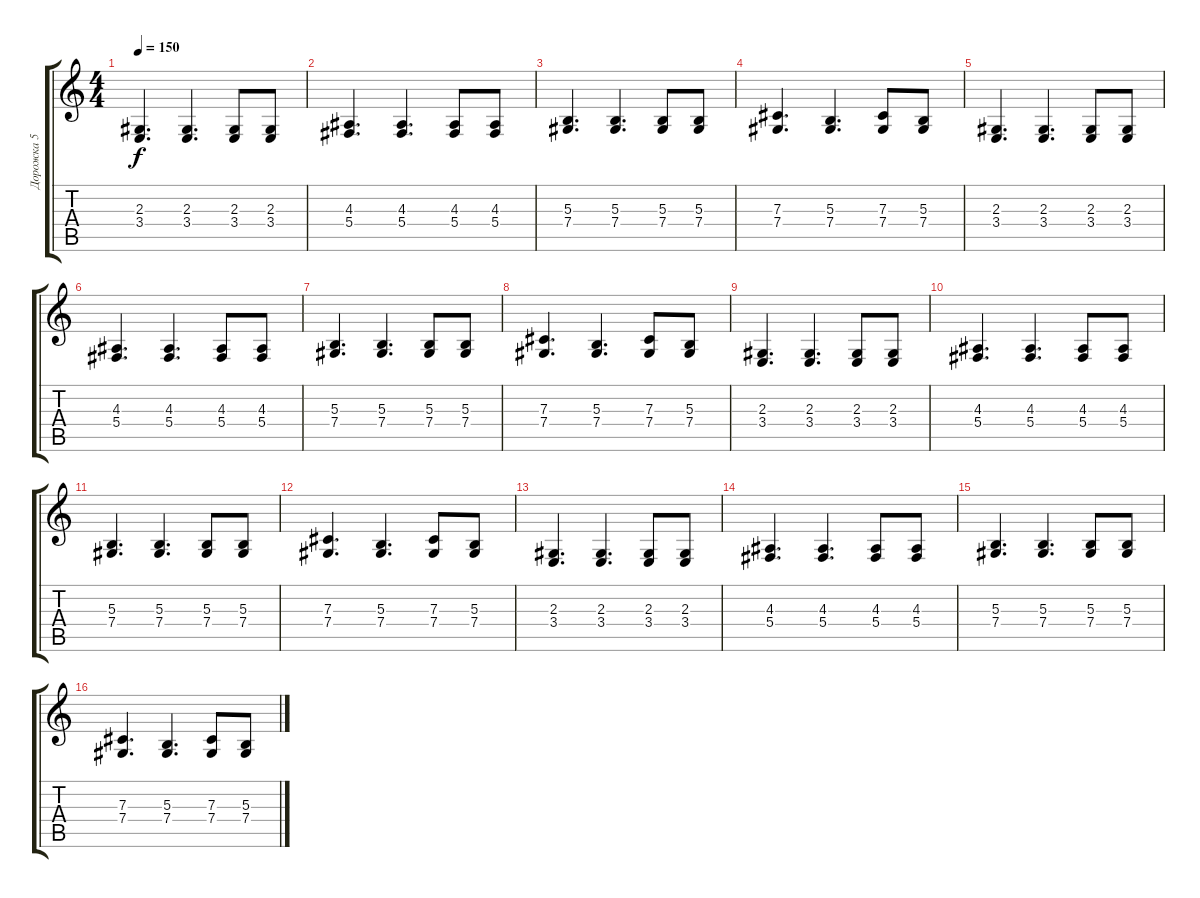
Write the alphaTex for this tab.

\track ("Дорожка 5" "Дорожка 5") {instrument stringensemble1}
\staff {score tabs}
\tuning (Eb4 Bb3 Gb3 Db3 Ab2 Eb2) {hide}
\ts (4 4)
\tempo 150
\clef g2
\ks c
(2.3 3.4).4{d dy f} (2.3 3.4).4{d} (2.3 3.4).8 (2.3 3.4).8 |
(4.3 5.4).4{d} (4.3 5.4).4{d} (4.3 5.4).8 (4.3 5.4).8 |
(5.3 7.4).4{d} (5.3 7.4).4{d} (5.3 7.4).8 (5.3 7.4).8 |
(7.3 7.4).4{d} (5.3 7.4).4{d} (7.3 7.4).8 (5.3 7.4).8 |
(2.3 3.4).4{d} (2.3 3.4).4{d} (2.3 3.4).8 (2.3 3.4).8 |
(4.3 5.4).4{d} (4.3 5.4).4{d} (4.3 5.4).8 (4.3 5.4).8 |
(5.3 7.4).4{d} (5.3 7.4).4{d} (5.3 7.4).8 (5.3 7.4).8 |
(7.3 7.4).4{d} (5.3 7.4).4{d} (7.3 7.4).8 (5.3 7.4).8 |
(2.3 3.4).4{d} (2.3 3.4).4{d} (2.3 3.4).8 (2.3 3.4).8 |
(4.3 5.4).4{d} (4.3 5.4).4{d} (4.3 5.4).8 (4.3 5.4).8 |
(5.3 7.4).4{d} (5.3 7.4).4{d} (5.3 7.4).8 (5.3 7.4).8 |
(7.3 7.4).4{d} (5.3 7.4).4{d} (7.3 7.4).8 (5.3 7.4).8 |
(2.3 3.4).4{d} (2.3 3.4).4{d} (2.3 3.4).8 (2.3 3.4).8 |
(4.3 5.4).4{d} (4.3 5.4).4{d} (4.3 5.4).8 (4.3 5.4).8 |
(5.3 7.4).4{d} (5.3 7.4).4{d} (5.3 7.4).8 (5.3 7.4).8 |
(7.3 7.4).4{d} (5.3 7.4).4{d} (7.3 7.4).8 (5.3 7.4).8
